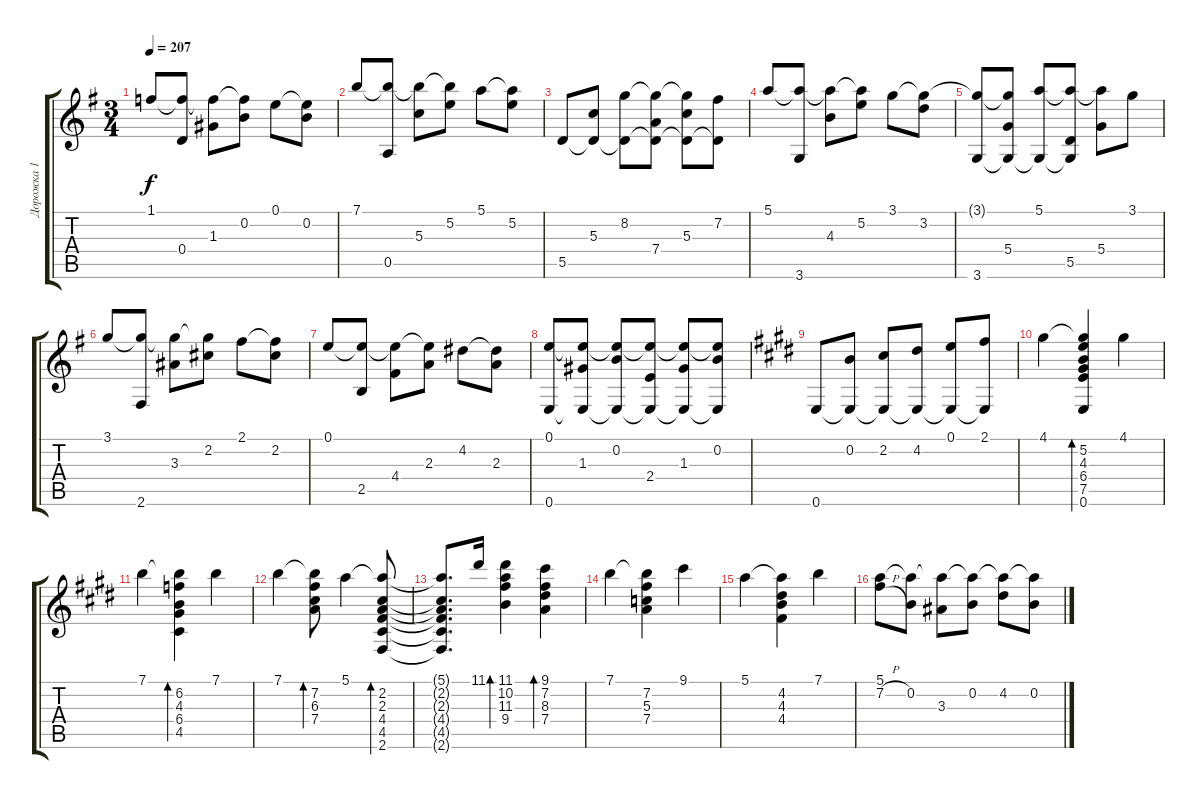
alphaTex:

\track ("Дорожка 1" "Дорожка 1") {instrument acousticguitarnylon}
\staff {score tabs}
\tuning (E4 B3 G3 D3 A2 E2) {hide}
\ts (3 4)
\tempo 207
\clef g2
\ks eminor
1.1.8{dy f} (1.1{t} 0.4).8 (1.1{t} 1.3).8 (1.1{t} 0.2).8 0.1.8 (0.1{t} 0.2).8 |
7.1.8 (7.1{t} 0.5).8 (7.1{t} 5.3).8 (7.1{t} 5.2).8 5.1.8 (5.1{t} 5.2).8 |
5.5.8 (5.3 5.5{t}).8 (8.2 5.5{t}).8 (8.2{t} 7.4 5.5{t}).8 (8.2{t} 5.3 5.5{t}).8 (7.2 5.5{t}).8 |
5.1.8 (5.1{t} 3.6).8 (5.1{t} 4.3).8 (5.1{t} 5.2).8 3.1.8 (3.1{t} 3.2).8 |
(3.1{t} 3.6).8 (3.1{t} 5.4 3.6{t}).8 (5.1 3.6{t}).8 (5.1{t} 5.5 3.6{t}).8 (5.1{t} 5.4).8 3.1.8 |
3.1.8 (3.1{t} 2.6).8 (3.1{t} 3.3).8 (3.1{t} 2.2).8 2.1.8 (2.1{t} 2.2).8 |
0.1.8 (0.1{t} 2.5).8 (0.1{t} 4.4).8 (0.1{t} 2.3).8 4.2.8 (4.2{t} 2.3).8 |
(0.1 0.6).8 (0.1{t} 1.3 0.6{t}).8 (0.1{t} 0.2 0.6{t}).8 (0.1{t} 2.4 0.6{t}).8 (0.1{t} 1.3 0.6{t}).8 (0.1{t} 0.2 0.6{t}).8 |
\ks e
0.6.8 (0.2 0.6{t}).8 (2.2 0.6{t}).8 (4.2 0.6{t}).8 (0.1 0.6{t}).8 (2.1 0.6{t}).8 |
4.1.4 (4.1{t} 5.2 4.3 6.4 7.5 0.6).4{bd 120} 4.1.4 |
7.1.4 (7.1{t} 6.2 4.3 6.4 4.5).4{bd 120} 7.1.4 |
7.1.4 (7.1{t} 7.2 6.3 7.4).8{bd 120} 5.1.4 (5.1{t} 2.2 2.3 4.4 4.5 2.6).8{bd 120} |
(5.1{t} 2.2{t} 2.3{t} 4.4{t} 4.5{t} 2.6{t}).8{d} 11.1.16 (11.1 10.2 11.3 9.4).4{bd 120} (9.1 7.2 8.3 7.4).4{bd 120} |
7.1.4 (7.1{t} 7.2 5.3 7.4).4 9.1.4 |
5.1.4 (5.1{t} 4.2 4.3 4.4).4 7.1.4 |
(5.1 7.2{h}).8 (5.1{t} 0.2).8 (5.1{t} 3.3).8 (5.1{t} 0.2).8 (5.1{t} 4.2).8 (5.1{t} 0.2).8
